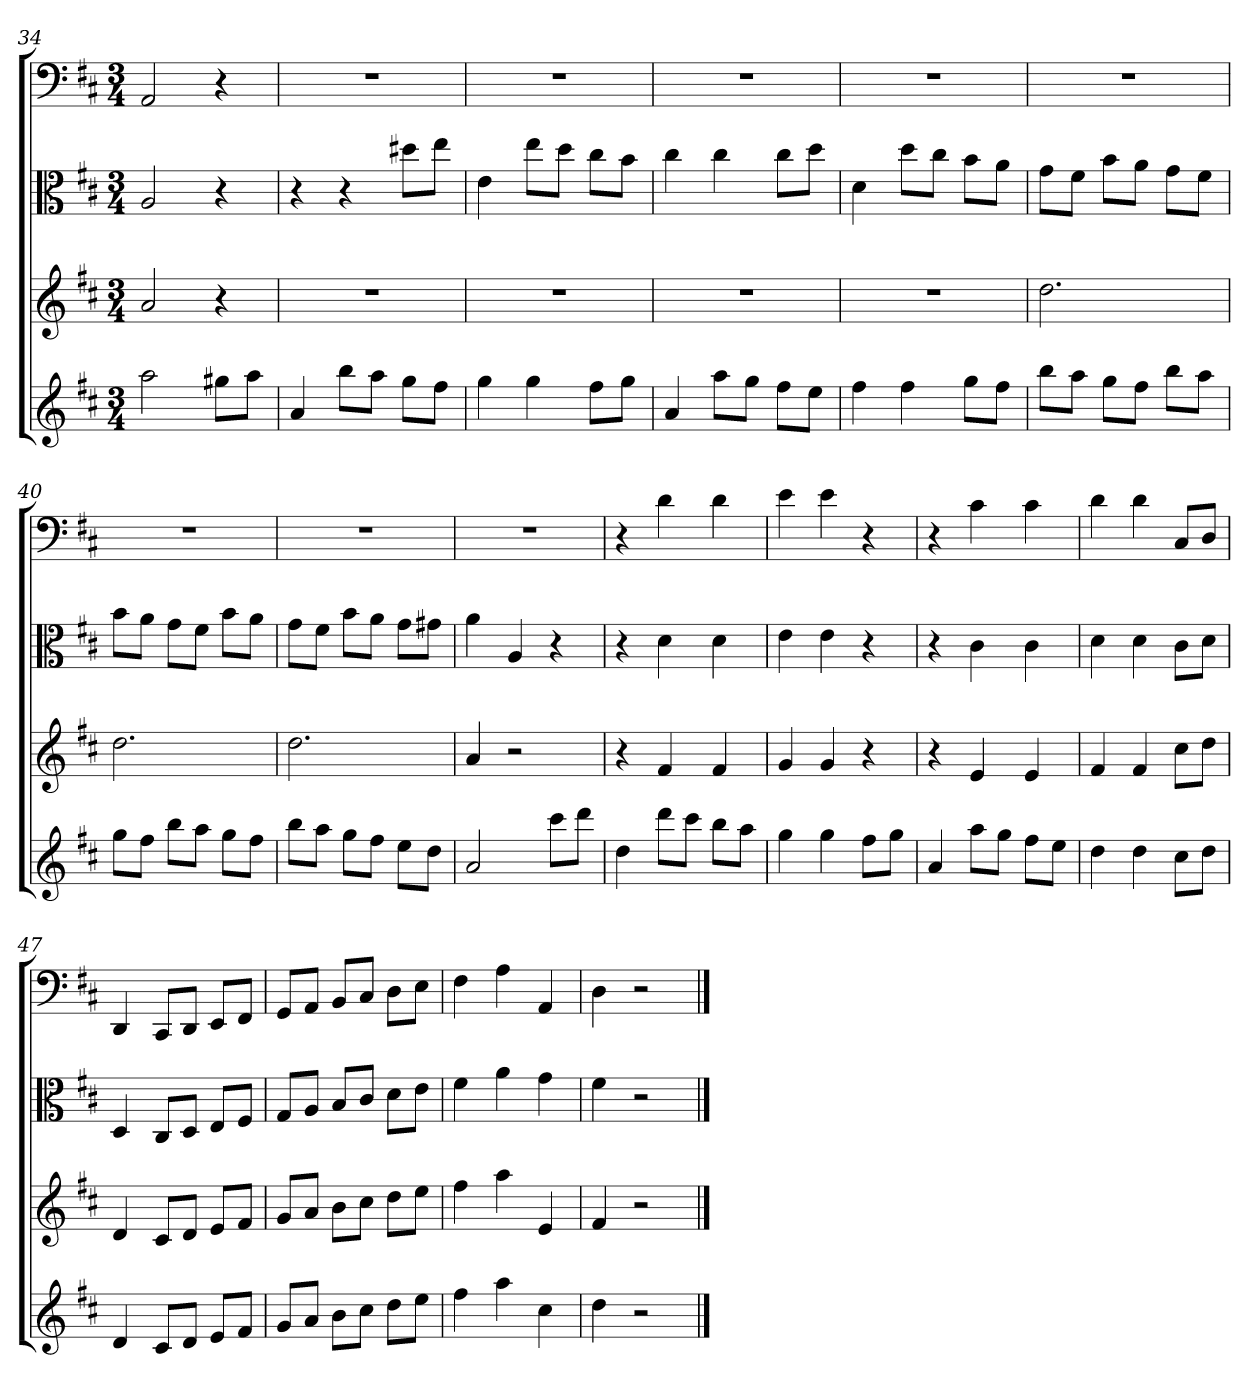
**kern	**kern	**kern	**kern
*part4	*part3	*part2	*part1
*staff4	*staff3	*staff2	*staff1
*	*	*clefC3	*clefF4
*k[f#c#]	*k[f#c#]	*k[f#c#]	*k[f#c#]
*D:	*D:	*D:	*D:
*M3/4	*M3/4	*M3/4	*M3/4
=34	=34	=34	=34
2aa	2a	2A	2AA
8gg#XL	4r	4r	4r
8aaJ	.	.	.
=35	=35	=35	=35
4a	2.r	4r	2.r
8bbL	.	4r	.
8aaJ	.	.	.
8ggL	.	8dd#X\L	.
8ff#J	.	8ee\J	.
=36	=36	=36	=36
4gg	2.r	4e	2.r
4gg	.	8ee\L	.
.	.	8dd\J	.
8ff#L	.	8cc#\L	.
8ggJ	.	8b\J	.
=37	=37	=37	=37
4a	2.r	4cc#	2.r
8aaL	.	4cc#	.
8ggJ	.	.	.
8ff#L	.	8cc#\L	.
8eeJ	.	8dd\J	.
=38	=38	=38	=38
4ff#	2.r	4d	2.r
4ff#	.	8dd\L	.
.	.	8cc#\J	.
8ggL	.	8b\L	.
8ff#J	.	8a\J	.
=39	=39	=39	=39
8bbL	2.dd	8g\L	2.r
8aaJ	.	8f#\J	.
8ggL	.	8b\L	.
8ff#J	.	8a\J	.
8bbL	.	8g\L	.
8aaJ	.	8f#\J	.
=40	=40	=40	=40
8ggL	2.dd	8b\L	2.r
8ff#J	.	8a\J	.
8bbL	.	8g\L	.
8aaJ	.	8f#\J	.
8ggL	.	8b\L	.
8ff#J	.	8a\J	.
=41	=41	=41	=41
8bbL	2.dd	8g\L	2.r
8aaJ	.	8f#\J	.
8ggL	.	8b\L	.
8ff#J	.	8a\J	.
8eeL	.	8g\L	.
8ddJ	.	8g#X\J	.
=42	=42	=42	=42
2a	4a	4a	2.r
.	2r	4A	.
8ccc#L	.	4r	.
8dddJ	.	.	.
=43	=43	=43	=43
4dd	4r	4r	4r
8dddL	4f#	4d	4d
8ccc#J	.	.	.
8bbL	4f#	4d	4d
8aaJ	.	.	.
=44	=44	=44	=44
4gg	4g	4e	4e
4gg	4g	4e	4e
8ff#L	4r	4r	4r
8ggJ	.	.	.
=45	=45	=45	=45
4a	4r	4r	4r
8aaL	4e	4c#	4c#
8ggJ	.	.	.
8ff#L	4e	4c#	4c#
8eeJ	.	.	.
=46	=46	=46	=46
4dd	4f#	4d	4d
4dd	4f#	4d	4d
8cc#L	8cc#L	8c#\L	8C#/L
8ddJ	8ddJ	8d\J	8D/J
=47	=47	=47	=47
4d	4d	4D	4DD
8c#L	8c#L	8C#/L	8CC#/L
8dJ	8dJ	8D/J	8DD/J
8eL	8eL	8E/L	8EE/L
8f#J	8f#J	8F#/J	8FF#/J
=48	=48	=48	=48
8gL	8gL	8G/L	8GG/L
8aJ	8aJ	8A/J	8AA/J
8bL	8bL	8B/L	8BB/L
8cc#J	8cc#J	8c#/J	8C#/J
8ddL	8ddL	8d\L	8D\L
8eeJ	8eeJ	8e\J	8E\J
=49	=49	=49	=49
4ff#	4ff#	4f#	4F#
4aa	4aa	4a	4A
4cc#	4e	4g	4AA
=50	=50	=50	=50
4dd	4f#	4f#	4D
2r	2r	2r	2r
==	==	==	==
*-	*-	*-	*-
